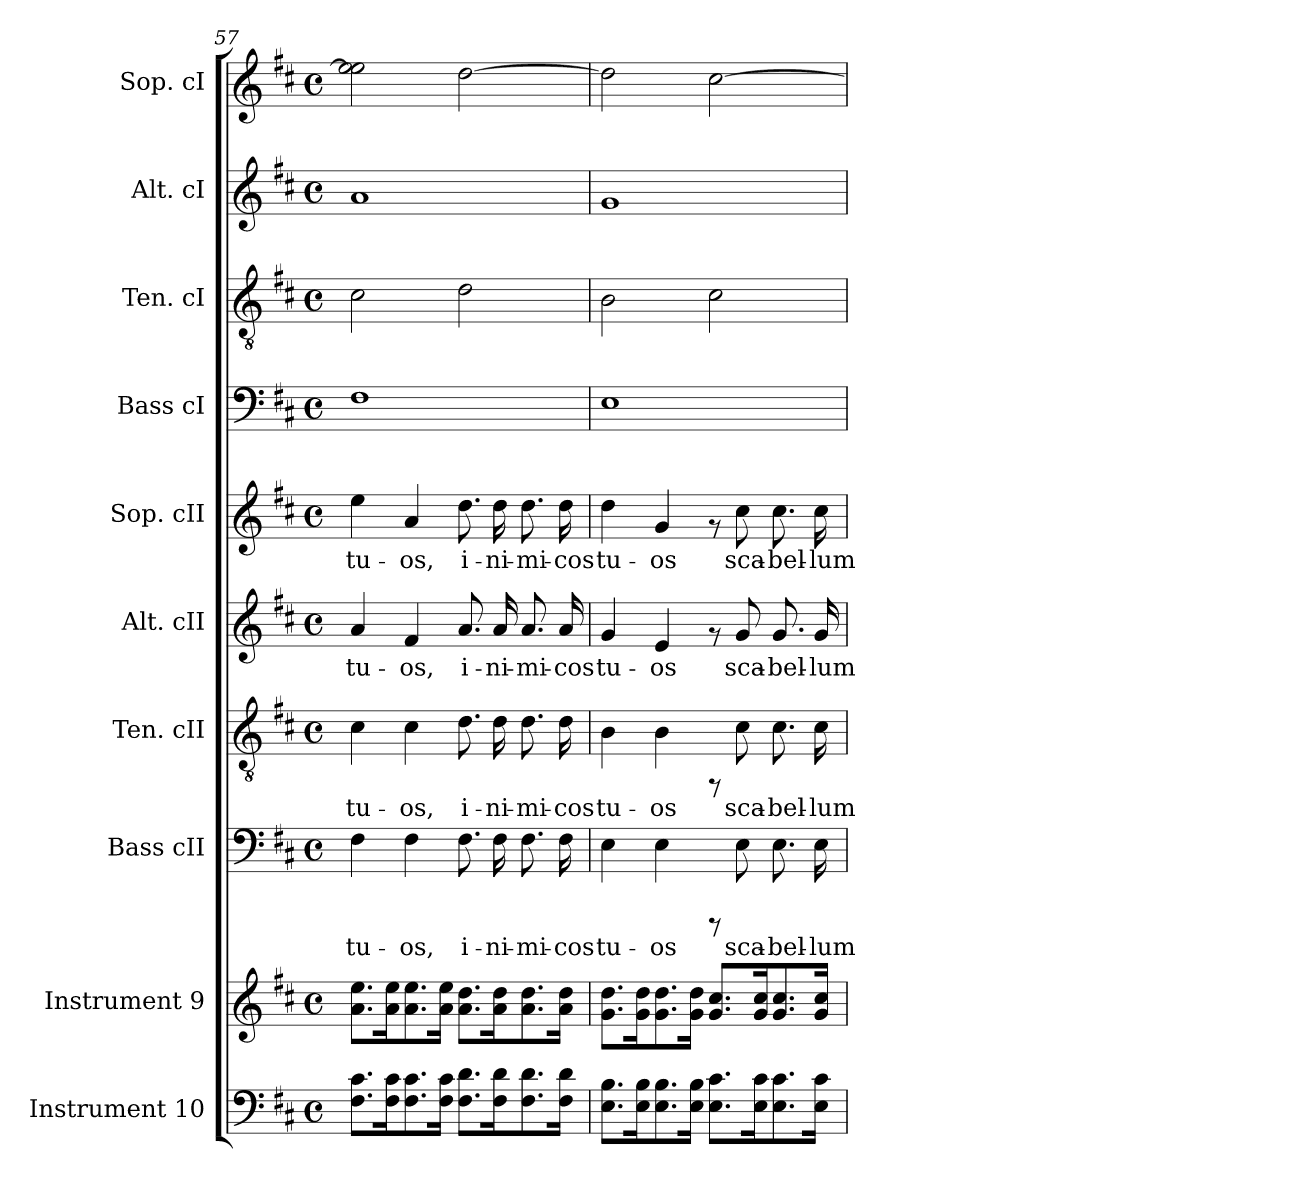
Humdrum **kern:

**kern	**kern	**kern	**text	**kern	**text	**kern	**text	**kern	**text	**kern	**text	**kern	**text	**kern	**text	**kern	**text
*part10	*part9	*part8	*part8	*part7	*part7	*part6	*part6	*part5	*part5	*part4	*part4	*part3	*part3	*part2	*part2	*part1	*part1
*staff10	*staff9	*staff8	*staff8	*staff7	*staff7	*staff6	*staff6	*staff5	*staff5	*staff4	*staff4	*staff3	*staff3	*staff2	*staff2	*staff1	*staff1
*I"Instrument 10	*I"Instrument 9	*I"Bass cII	*	*I"Ten. cII	*	*I"Alt. cII	*	*I"Sop. cII	*	*I"Bass cI	*	*I"Ten. cI	*	*I"Alt. cI	*	*I"Sop. cI	*
*	*	*I'Bass cII	*	*I'Ten. cII	*	*I'Alt. cII	*	*I'Sop. cII	*	*I'Bass cI	*	*I'Ten. cI	*	*I'Alt. cI	*	*I'Sop. cI	*
!!LO:PB:g=z
*clefF4	*clefG2	*clefF4	*	*clefGv2	*	*clefG2	*	*clefG2	*	*clefF4	*	*clefGv2	*	*clefG2	*	*clefG2	*
*k[f#c#]	*k[f#c#]	*k[f#c#]	*	*k[f#c#]	*	*k[f#c#]	*	*k[f#c#]	*	*k[f#c#]	*	*k[f#c#]	*	*k[f#c#]	*	*k[f#c#]	*
*D:	*D:	*D:	*	*D:	*	*D:	*	*D:	*	*D:	*	*D:	*	*D:	*	*D:	*
*M4/4	*M4/4	*M4/4	*	*M4/4	*	*M4/4	*	*M4/4	*	*M4/4	*	*M4/4	*	*M4/4	*	*M4/4	*
*met(c)	*met(c)	*met(c)	*	*met(c)	*	*met(c)	*	*met(c)	*	*met(c)	*	*met(c)	*	*met(c)	*	*met(c)	*
=57	=57	=57	=57	=57	=57	=57	=57	=57	=57	=57	=57	=57	=57	=57	=57	=57	=57
!	!	!	!LO:LY:b:cj	!	!LO:LY:b:cj	!	!LO:LY:b:cj	!	!LO:LY:b:cj	!	!LO:LY:b:cj	!	!LO:LY:b:cj	!	!LO:LY:b:cj	!	!LO:LY:b:cj
8.c#\ 8.F#\L	8.ee\ 8.a\L	4F#\	tu-	4c#\	tu-	4a/	tu-	4ee\	tu-	1F#	--	2c#\	--	1a	--	2ee\ 2ee\]	--
16c#\ 16F#\	16ee\ 16a\	.	.	.	.	.	.	.	.	.	.	.	.	.	.	.	.
!	!	!	!LO:LY:b:cj	!	!LO:LY:b:cj	!	!LO:LY:b:cj	!	!LO:LY:b:cj	!	!	!	!	!	!	!	!
8.c#\ 8.F#\	8.ee\ 8.a\	4F#\	-os,	4c#\	-os,	4f#/	-os,	4a/	-os,	.	.	.	.	.	.	.	.
16c#\ 16F#\J	16ee\ 16a\J	.	.	.	.	.	.	.	.	.	.	.	.	.	.	.	.
!	!	!	!LO:LY:b:cj	!	!LO:LY:b:cj	!	!LO:LY:b:cj	!	!LO:LY:b:cj	!	!	!	!LO:LY:b:cj	!	!	!	!LO:LY:b:cj
8.d\ 8.F#\L	8.dd\ 8.a\L	8.F#\	i-	8.d\	i-	8.a/	i-	8.dd\	i-	.	.	2d\	--	.	.	[>2dd\	--
!	!	!	!LO:LY:b:cj	!	!LO:LY:b:cj	!	!LO:LY:b:cj	!	!LO:LY:b:cj	!	!	!	!	!	!	!	!
16d\ 16F#\	16dd\ 16a\	16F#\	-ni-	16d\	-ni-	16a/	-ni-	16dd\	-ni-	.	.	.	.	.	.	.	.
!	!	!	!LO:LY:b:cj	!	!LO:LY:b:cj	!	!LO:LY:b:cj	!	!LO:LY:b:cj	!	!	!	!	!	!	!	!
8.d\ 8.F#\	8.dd\ 8.a\	8.F#\	-mi-	8.d\	-mi-	8.a/	-mi-	8.dd\	-mi-	.	.	.	.	.	.	.	.
!	!	!	!LO:LY:b:cj	!	!LO:LY:b:cj	!	!LO:LY:b:cj	!	!LO:LY:b:cj	!	!	!	!	!	!	!	!
16d\ 16F#\J	16dd\ 16a\J	16F#\	-cos	16d\	-cos	16a/	-cos	16dd\	-cos	.	.	.	.	.	.	.	.
=58	=58	=58	=58	=58	=58	=58	=58	=58	=58	=58	=58	=58	=58	=58	=58	=58	=58
!	!	!	!LO:LY:b:cj	!	!LO:LY:b:cj	!	!LO:LY:b:cj	!	!LO:LY:b:cj	!	!LO:LY:b:cj	!	!LO:LY:b:cj	!	!LO:LY:b:cj	!	!LO:LY:b:cj
8.B\ 8.E\L	8.dd\ 8.g\L	4E\	tu-	4B\	tu-	4g/	tu-	4dd\	tu-	1E	--	2B\	--	1g	--	2dd\]	--
16B\ 16E\	16dd\ 16g\	.	.	.	.	.	.	.	.	.	.	.	.	.	.	.	.
!	!	!	!LO:LY:b:cj	!	!LO:LY:b:cj	!	!LO:LY:b:cj	!	!LO:LY:b:cj	!	!	!	!	!	!	!	!
8.B\ 8.E\	8.dd\ 8.g\	4E\	-os	4B\	-os	4e/	-os	4g/	-os	.	.	.	.	.	.	.	.
16B\ 16E\J	16dd\ 16g\J	.	.	.	.	.	.	.	.	.	.	.	.	.	.	.	.
!	!	!	!	!	!	!	!	!	!	!	!	!	!LO:LY:b:cj	!	!	!	!LO:LY:b:cj
8.c#\ 8.E\L	8.cc#/ 8.g/L	8rCCC	.	8rFF	.	8rf	.	8rf	.	.	.	2c#\	--	.	.	[>2cc#\	--
!	!	!	!LO:LY:b:cj	!	!LO:LY:b:cj	!	!LO:LY:b:cj	!	!LO:LY:b:cj	!	!	!	!	!	!	!	!
.	.	8E\	sca-	8c#\	sca-	8g/	sca-	8cc#\	sca-	.	.	.	.	.	.	.	.
16c#\ 16E\	16cc#/ 16g/	.	.	.	.	.	.	.	.	.	.	.	.	.	.	.	.
!	!	!	!LO:LY:b:cj	!	!LO:LY:b:cj	!	!LO:LY:b:cj	!	!LO:LY:b:cj	!	!	!	!	!	!	!	!
8.c#\ 8.E\	8.cc#/ 8.g/	8.E\	-bel-	8.c#\	-bel-	8.g/	-bel-	8.cc#\	-bel-	.	.	.	.	.	.	.	.
!	!	!	!LO:LY:b:cj	!	!LO:LY:b:cj	!	!LO:LY:b:cj	!	!LO:LY:b:cj	!	!	!	!	!	!	!	!
16c#\ 16E\J	16cc#/ 16g/J	16E\	-lum	16c#\	-lum	16g/	-lum	16cc#\	-lum	.	.	.	.	.	.	.	.
=	=	=	=	=	=	=	=	=	=	=	=	=	=	=	=	=	=
*-	*-	*-	*-	*-	*-	*-	*-	*-	*-	*-	*-	*-	*-	*-	*-	*-	*-
